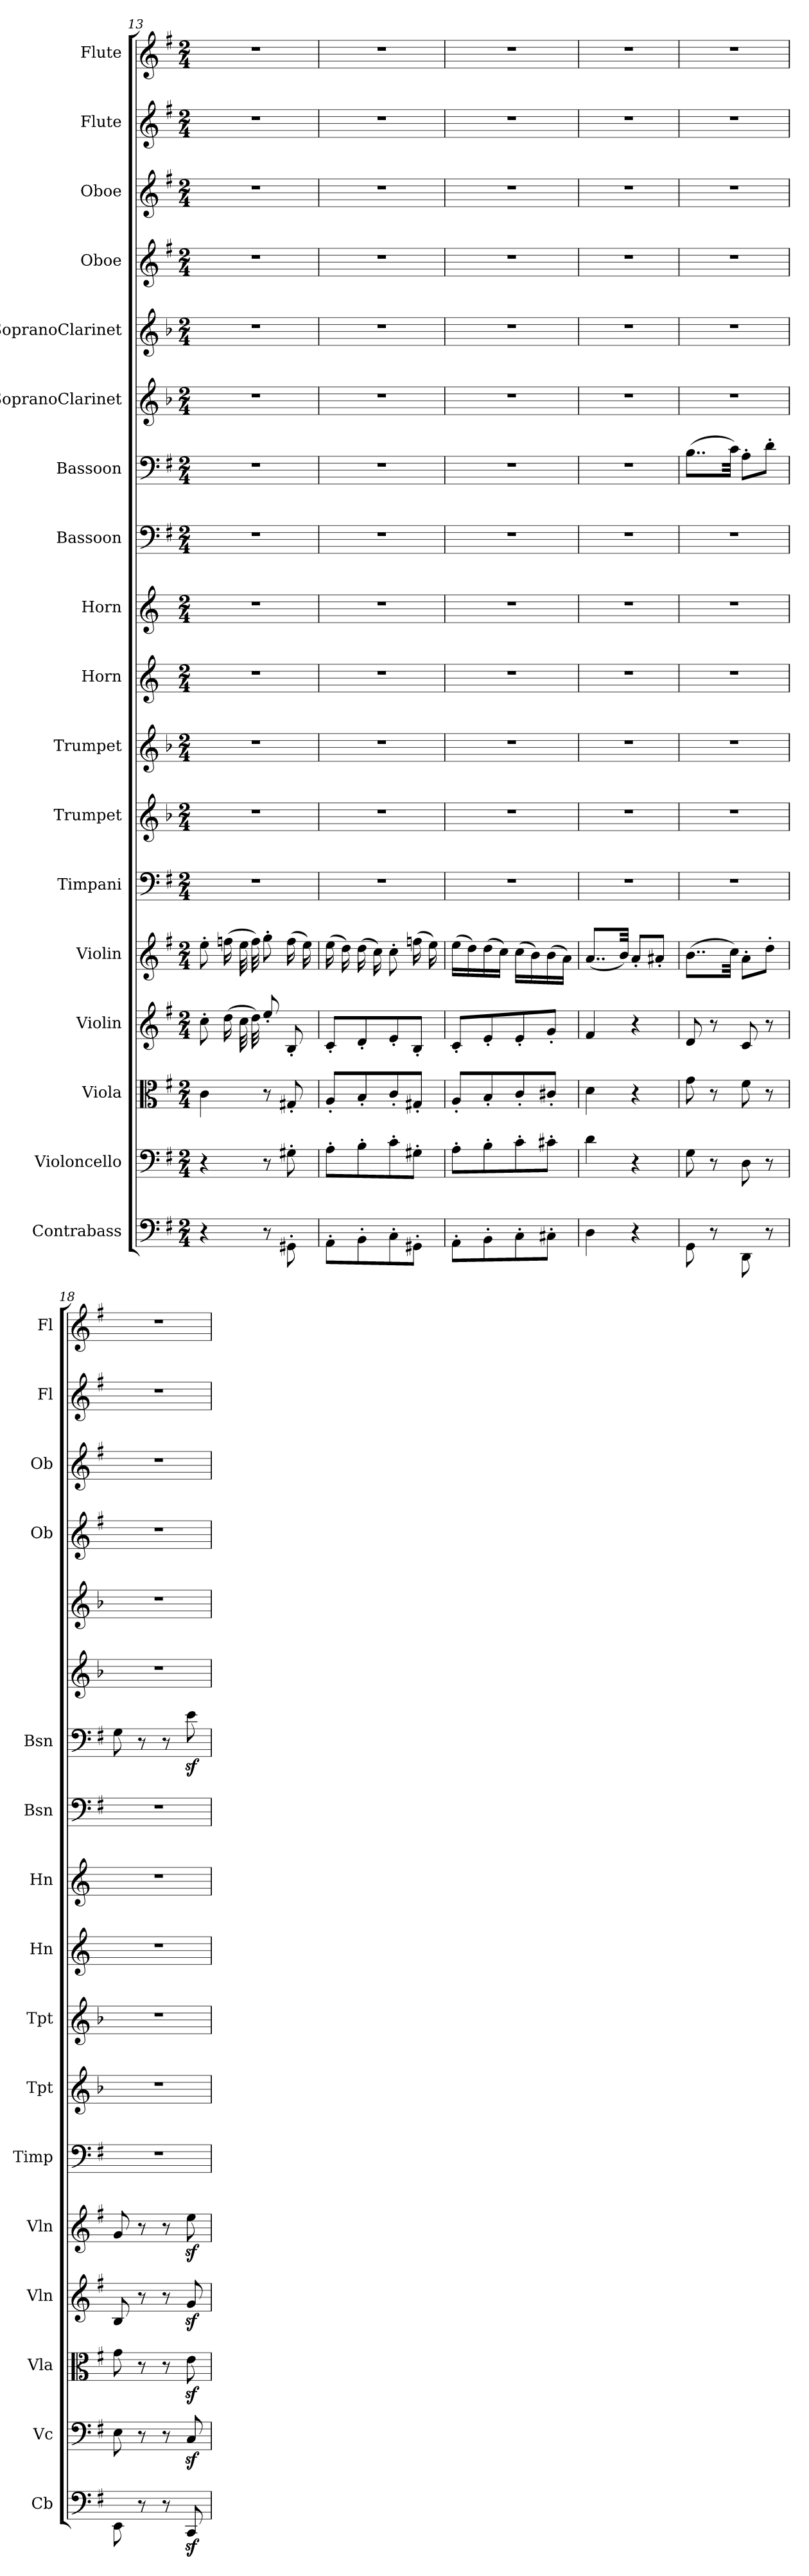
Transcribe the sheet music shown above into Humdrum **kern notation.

**kern	**kern	**kern	**kern	**kern	**kern	**kern	**kern	**kern	**kern	**kern	**kern	**kern	**kern	**kern	**kern	**kern	**kern
*part18	*part17	*part16	*part15	*part14	*part13	*part12	*part11	*part10	*part9	*part8	*part7	*part6	*part5	*part4	*part3	*part2	*part1
*staff18	*staff17	*staff16	*staff15	*staff14	*staff13	*staff12	*staff11	*staff10	*staff9	*staff8	*staff7	*staff6	*staff5	*staff4	*staff3	*staff2	*staff1
*I"Contrabass	*I"Violoncello	*I"Viola	*I"Violin	*I"Violin	*I"Timpani	*I"Trumpet	*I"Trumpet	*I"Horn	*I"Horn	*I"Bassoon	*I"Bassoon	*I"SopranoClarinet	*I"SopranoClarinet	*I"Oboe	*I"Oboe	*I"Flute	*I"Flute
*I'Cb	*I'Vc	*I'Vla	*I'Vln	*I'Vln	*I'Timp	*I'Tpt	*I'Tpt	*I'Hn	*I'Hn	*I'Bsn	*I'Bsn	*	*	*I'Ob	*I'Ob	*I'Fl	*I'Fl
*clefF4	*clefF4	*clefC3	*clefG2	*clefG2	*clefF4	*clefG2	*clefG2	*clefG2	*clefG2	*clefF4	*clefF4	*clefG2	*clefG2	*clefG2	*clefG2	*clefG2	*clefG2
*k[f#]	*k[f#]	*k[f#]	*k[f#]	*k[f#]	*k[f#]	*k[b-]	*k[b-]	*k[]	*k[]	*k[f#]	*k[f#]	*k[b-]	*k[b-]	*k[f#]	*k[f#]	*k[f#]	*k[f#]
*M2/4	*M2/4	*M2/4	*M2/4	*M2/4	*M2/4	*M2/4	*M2/4	*M2/4	*M2/4	*M2/4	*M2/4	*M2/4	*M2/4	*M2/4	*M2/4	*M2/4	*M2/4
=13	=13	=13	=13	=13	=13	=13	=13	=13	=13	=13	=13	=13	=13	=13	=13	=13	=13
4r	4r	4c\	8cc'\	8ee'\	2r	2r	2r	2r	2r	2r	2r	2r	2r	2r	2r	2r	2r
.	.	.	(16dd\	(16ffn\	.	.	.	.	.	.	.	.	.	.	.	.	.
.	.	.	32cc\	32ee\	.	.	.	.	.	.	.	.	.	.	.	.	.
.	.	.	32dd\)	32ff\)	.	.	.	.	.	.	.	.	.	.	.	.	.
8r	8r	8r	8ee'/	8gg'\	.	.	.	.	.	.	.	.	.	.	.	.	.
8GG#X'\	8G#X'\	8G#X'/	8B'/	(16ff\	.	.	.	.	.	.	.	.	.	.	.	.	.
.	.	.	.	16ee\)	.	.	.	.	.	.	.	.	.	.	.	.	.
=14	=14	=14	=14	=14	=14	=14	=14	=14	=14	=14	=14	=14	=14	=14	=14	=14	=14
8AA'\L	8A'\L	8A'/L	8c'/L	(16ee\	2r	2r	2r	2r	2r	2r	2r	2r	2r	2r	2r	2r	2r
.	.	.	.	16dd\)	.	.	.	.	.	.	.	.	.	.	.	.	.
8BB'\	8B'\	8B'/	8d'/	(16dd\	.	.	.	.	.	.	.	.	.	.	.	.	.
.	.	.	.	16cc\)	.	.	.	.	.	.	.	.	.	.	.	.	.
8C'\	8c'\	8c'/	8e'/	8cc'\	.	.	.	.	.	.	.	.	.	.	.	.	.
8GG#X'\J	8G#X'\J	8G#X'/J	8B'/J	(16ffn\	.	.	.	.	.	.	.	.	.	.	.	.	.
.	.	.	.	16ee\)	.	.	.	.	.	.	.	.	.	.	.	.	.
=15	=15	=15	=15	=15	=15	=15	=15	=15	=15	=15	=15	=15	=15	=15	=15	=15	=15
8AA'\L	8A'\L	8A'/L	8c'/L	(16ee\LL	2r	2r	2r	2r	2r	2r	2r	2r	2r	2r	2r	2r	2r
.	.	.	.	16dd\)	.	.	.	.	.	.	.	.	.	.	.	.	.
8BB'\	8B'\	8B'/	8e'/	(16dd\	.	.	.	.	.	.	.	.	.	.	.	.	.
.	.	.	.	16cc\JJ)	.	.	.	.	.	.	.	.	.	.	.	.	.
8C'\	8c'\	8c'/	8e'/	(16cc\LL	.	.	.	.	.	.	.	.	.	.	.	.	.
.	.	.	.	16b\)	.	.	.	.	.	.	.	.	.	.	.	.	.
8C#X'\J	8c#X'\J	8c#X'/J	8g'/J	(16b\	.	.	.	.	.	.	.	.	.	.	.	.	.
.	.	.	.	16a\JJ)	.	.	.	.	.	.	.	.	.	.	.	.	.
=16	=16	=16	=16	=16	=16	=16	=16	=16	=16	=16	=16	=16	=16	=16	=16	=16	=16
4D\	4d\	4d\	4f#/	(8..a/L	2r	2r	2r	2r	2r	2r	2r	2r	2r	2r	2r	2r	2r
.	.	.	.	32b/Jkk)	.	.	.	.	.	.	.	.	.	.	.	.	.
4r	4r	4r	4r	8a'/L	.	.	.	.	.	.	.	.	.	.	.	.	.
.	.	.	.	8a#X'/J	.	.	.	.	.	.	.	.	.	.	.	.	.
=17	=17	=17	=17	=17	=17	=17	=17	=17	=17	=17	=17	=17	=17	=17	=17	=17	=17
8GG\	8G\	8g\	8d/	(8..b\L	2r	2r	2r	2r	2r	2r	(8..B\L	2r	2r	2r	2r	2r	2r
8r	8r	8r	8r	.	.	.	.	.	.	.	.	.	.	.	.	.	.
.	.	.	.	32cc\Jkk)	.	.	.	.	.	.	32c\Jkk)	.	.	.	.	.	.
8DD\	8D\	8f#\	8c/	8a'\L	.	.	.	.	.	.	8A'\L	.	.	.	.	.	.
8r	8r	8r	8r	8dd'\J	.	.	.	.	.	.	8d'\J	.	.	.	.	.	.
=18	=18	=18	=18	=18	=18	=18	=18	=18	=18	=18	=18	=18	=18	=18	=18	=18	=18
8EE\	8E\	8g\	8B/	8g/	2r	2r	2r	2r	2r	2r	8G\	2r	2r	2r	2r	2r	2r
8r	8r	8r	8r	8r	.	.	.	.	.	.	8r	.	.	.	.	.	.
8r	8r	8r	8r	8r	.	.	.	.	.	.	8r	.	.	.	.	.	.
8CCz/	8Cz/	8ez\	8gz/	8eez\	.	.	.	.	.	.	8ez\	.	.	.	.	.	.
=	=	=	=	=	=	=	=	=	=	=	=	=	=	=	=	=	=
*-	*-	*-	*-	*-	*-	*-	*-	*-	*-	*-	*-	*-	*-	*-	*-	*-	*-
